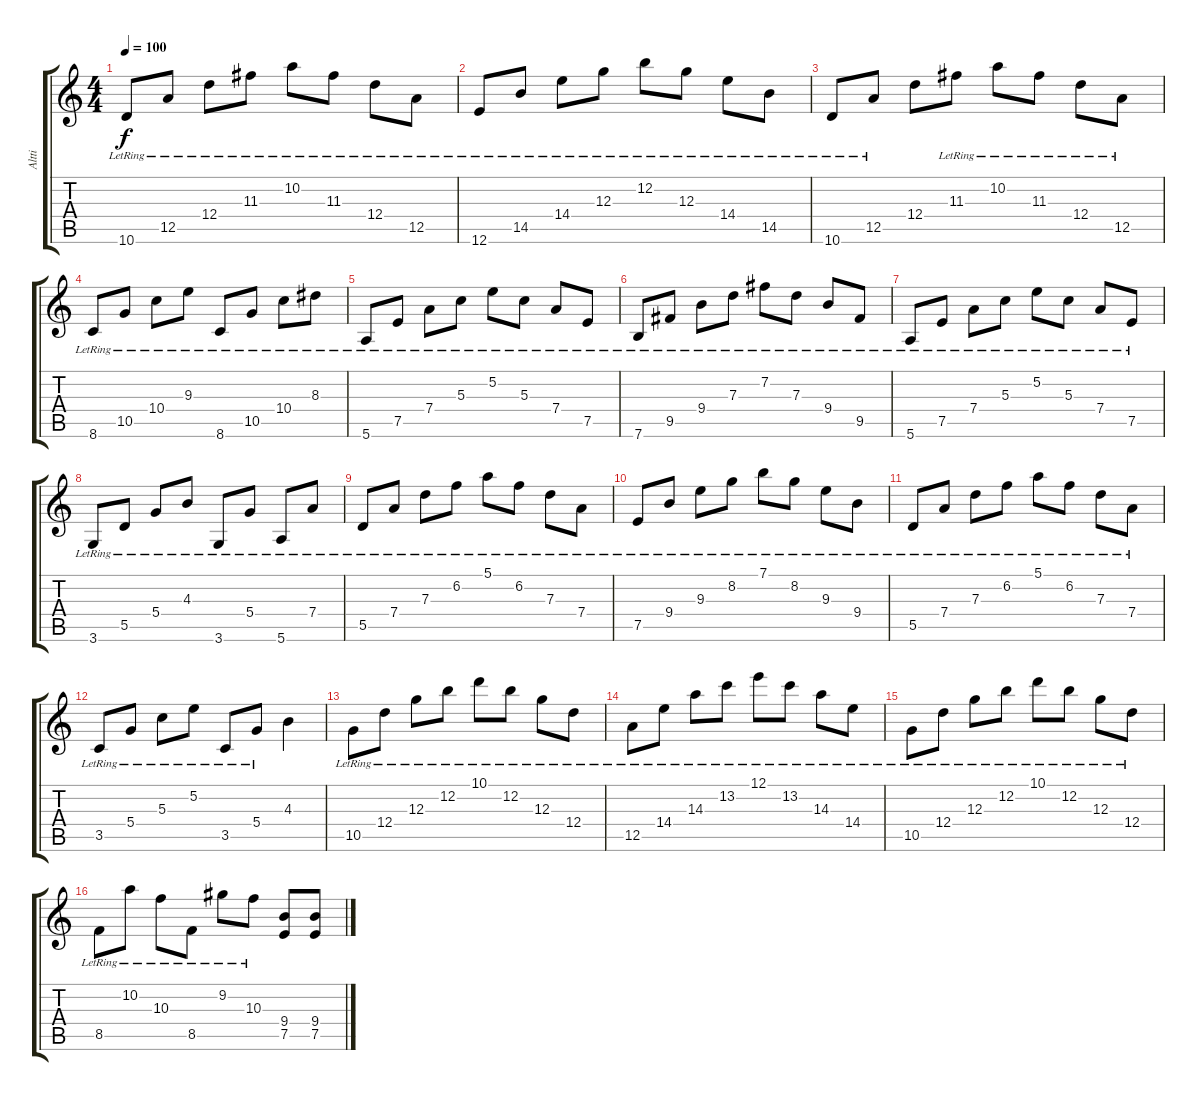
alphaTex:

\track ("Altti" "Altti") {instrument acousticguitarnylon}
\staff {score tabs}
\tuning (E4 B3 G3 D3 A2 E2) {hide}
\ts (4 4)
\tempo 100
\clef g2
\ks c
10.6{lr}.8{dy f} 12.5{lr}.8 12.4{lr}.8 11.3{lr}.8 10.2{lr}.8 11.3{lr}.8 12.4{lr}.8 12.5{lr}.8 |
12.6{lr}.8 14.5{lr}.8 14.4{lr}.8 12.3{lr}.8 12.2{lr}.8 12.3{lr}.8 14.4{lr}.8 14.5{lr}.8 |
10.6{lr}.8 12.5{lr}.8 12.4.8 11.3{lr}.8 10.2{lr}.8 11.3{lr}.8 12.4{lr}.8 12.5{lr}.8 |
8.6{lr}.8 10.5{lr}.8 10.4{lr}.8 9.3{lr}.8 8.6{lr}.8 10.5{lr}.8 10.4{lr}.8 8.3{lr}.8 |
5.6{lr}.8 7.5{lr}.8 7.4{lr}.8 5.3{lr}.8 5.2{lr}.8 5.3{lr}.8 7.4{lr}.8 7.5{lr}.8 |
7.6{lr}.8 9.5{lr}.8 9.4{lr}.8 7.3{lr}.8 7.2{lr}.8 7.3{lr}.8 9.4{lr}.8 9.5{lr}.8 |
5.6{lr}.8 7.5{lr}.8 7.4{lr}.8 5.3{lr}.8 5.2{lr}.8 5.3{lr}.8 7.4{lr}.8 7.5{lr}.8 |
3.6{lr}.8 5.5{lr}.8 5.4{lr}.8 4.3{lr}.8 3.6{lr}.8 5.4{lr}.8 5.6{lr}.8 7.4{lr}.8 |
5.5{lr}.8 7.4{lr}.8 7.3{lr}.8 6.2{lr}.8 5.1{lr}.8 6.2{lr}.8 7.3{lr}.8 7.4{lr}.8 |
7.5{lr}.8 9.4{lr}.8 9.3{lr}.8 8.2{lr}.8 7.1{lr}.8 8.2{lr}.8 9.3{lr}.8 9.4{lr}.8 |
5.5{lr}.8 7.4{lr}.8 7.3{lr}.8 6.2{lr}.8 5.1{lr}.8 6.2{lr}.8 7.3{lr}.8 7.4{lr}.8 |
3.5{lr}.8 5.4{lr}.8 5.3{lr}.8 5.2{lr}.8 3.5{lr}.8 5.4{lr}.8 4.3.4 |
10.5{lr}.8 12.4{lr}.8 12.3{lr}.8 12.2{lr}.8 10.1{lr}.8 12.2{lr}.8 12.3{lr}.8 12.4{lr}.8 |
12.5{lr}.8 14.4{lr}.8 14.3{lr}.8 13.2{lr}.8 12.1{lr}.8 13.2{lr}.8 14.3{lr}.8 14.4{lr}.8 |
10.5{lr}.8 12.4{lr}.8 12.3{lr}.8 12.2{lr}.8 10.1{lr}.8 12.2{lr}.8 12.3{lr}.8 12.4{lr}.8 |
8.5{lr}.8 10.2{lr}.8 10.3{lr}.8 8.5{lr}.8 9.2{lr}.8 10.3{lr}.8 (9.4 7.5).8 (9.4 7.5).8
